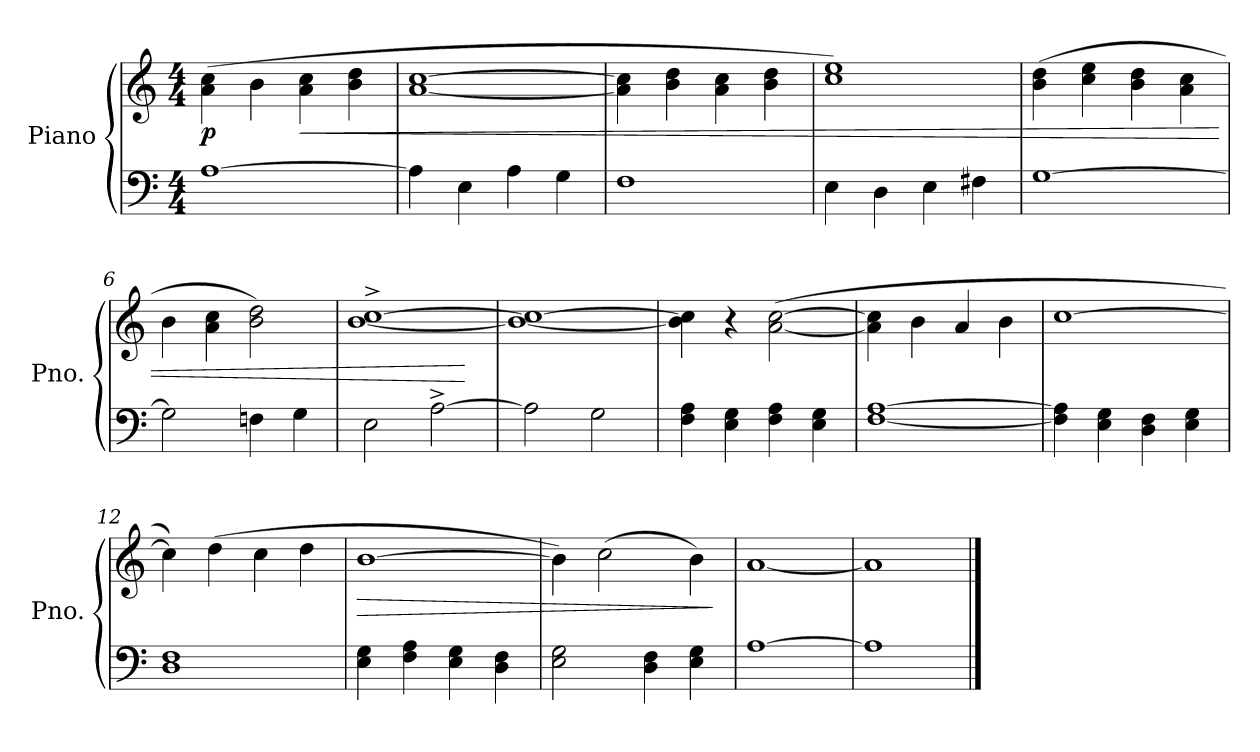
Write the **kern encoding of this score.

**kern	**kern	**dynam
*part1	*part1	*part1
*staff2	*staff1	*staff1/2
*I"Piano	*	*
*I'Pno.	*	*
*clefF4	*clefG2	*
*k[]	*k[]	*
*M4/4	*M4/4	*
*MM110	*MM110	*
=1	=1	=1
!	!	!LO:DY:b
[1A	(>4a\ 4cc\	p
.	4b\	.
!	!	!LO:HP:b
.	4a\ 4cc\	<
.	4b\ 4dd\	.
=2	=2	=2
4A\]	[1a [1cc	.
4E\	.	.
4A\	.	.
4G\	.	.
=3	=3	=3
1F	4a\] 4cc\]	.
.	4b\ 4dd\	.
.	4a\ 4cc\	.
.	4b\ 4dd\	.
=4	=4	=4
4E\	1cc 1ee)	.
4D\	.	.
4E\	.	.
4F#X\	.	.
=5	=5	=5
[1G	(>4b\ 4dd\	.
.	4cc\ 4ee\	.
.	4b\ 4dd\	.
.	4a\ 4cc\	.
=6	=6	=6
2G\]	4b\	.
.	4a\ 4cc\	.
4Fn\	2b\ 2dd\)	.
4G\	.	.
=7	=7	=7
2E\	[1b^ [1cc^	.
[2A^\	.	.
.	.	[
=8	=8	=8
2A\]	1b_ 1cc_	.
2G\	.	.
=9	=9	=9
4F\ 4A\	4b\] 4cc\]	.
4E\ 4G\	4r	.
4F\ 4A\	(>[2a\ [2cc\	.
4E\ 4G\	.	.
!!LO:LB:g=z
=10	=10	=10
[1F [1A	4a\] 4cc\]	.
.	4b\	.
.	4a/	.
.	4b\	.
=11	=11	=11
4F\] 4A\]	[1cc	.
4E\ 4G\	.	.
4D\ 4F\	.	.
4E\ 4G\	.	.
=12	=12	=12
1D 1F	4cc\])	.
.	(>4dd\	.
.	4cc\	.
.	4dd\	.
=13	=13	=13
!	!	!LO:HP:b
4E\ 4G\	[1b	>
4F\ 4A\	.	.
4E\ 4G\	.	.
4D\ 4F\	.	.
=14	=14	=14
2E\ 2G\	4b\])	.
.	(>2cc\	.
4D\ 4F\	.	.
4E\ 4G\	4b\)	.
.	.	]
=15	=15	=15
[1A	[1a	.
=16	=16	=16
1A]	1a]	.
==	==	==
*-	*-	*-
